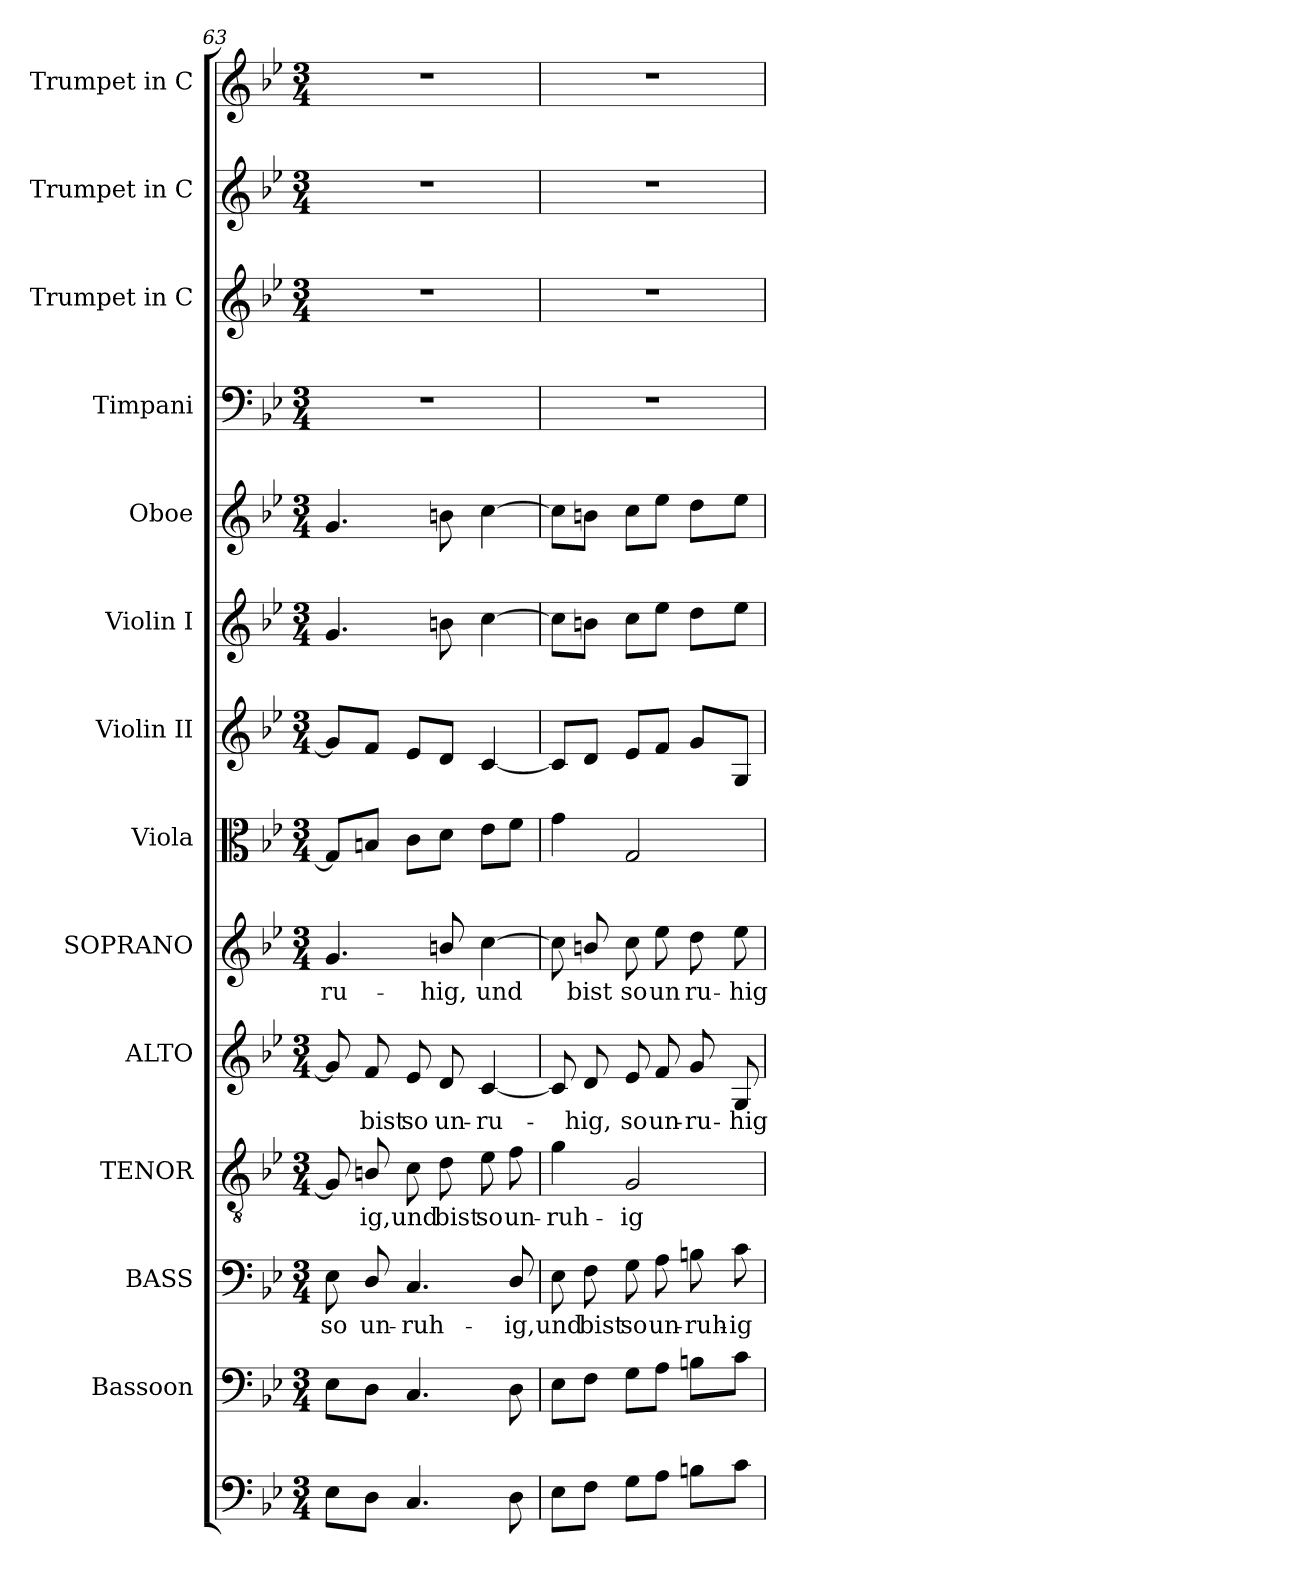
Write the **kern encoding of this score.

**kern	**kern	**kern	**text	**kern	**text	**kern	**text	**kern	**text	**kern	**kern	**kern	**kern	**kern	**kern	**kern	**kern
*part14	*part13	*part12	*part12	*part11	*part11	*part10	*part10	*part9	*part9	*part8	*part7	*part6	*part5	*part4	*part3	*part2	*part1
*staff14	*staff13	*staff12	*staff12	*staff11	*staff11	*staff10	*staff10	*staff9	*staff9	*staff8	*staff7	*staff6	*staff5	*staff4	*staff3	*staff2	*staff1
*	*I"Bassoon	*I"BASS	*	*I"TENOR	*	*I"ALTO	*	*I"SOPRANO	*	*I"Viola	*I"Violin II	*I"Violin I	*I"Oboe	*I"Timpani	*I"Trumpet in C	*I"Trumpet in C	*I"Trumpet in C
*	*	*	*	*	*	*I'Alto	*	*I'Soprano	*	*I'Viola	*I'Violin II	*I'Violin I	*I'Oboe	*I'Timp.	*	*	*
*clefF4	*clefF4	*clefF4	*	*clefGv2	*	*clefG2	*	*clefG2	*	*clefC3	*clefG2	*clefG2	*clefG2	*clefF4	*clefG2	*clefG2	*clefG2
*	*	*	*	*ITrd7c12	*	*	*	*	*	*	*	*	*	*	*	*	*
*k[b-e-]	*k[b-e-]	*k[b-e-]	*	*k[b-e-]	*	*k[b-e-]	*	*k[b-e-]	*	*k[b-e-]	*k[b-e-]	*k[b-e-]	*k[b-e-]	*k[b-e-]	*k[b-e-]	*k[b-e-]	*k[b-e-]
*B-:	*B-:	*B-:	*	*B-:	*	*B-:	*	*B-:	*	*B-:	*B-:	*B-:	*B-:	*B-:	*B-:	*B-:	*B-:
*M3/4	*M3/4	*M3/4	*	*M3/4	*	*M3/4	*	*M3/4	*	*M3/4	*M3/4	*M3/4	*M3/4	*M3/4	*M3/4	*M3/4	*M3/4
=63	=63	=63	=63	=63	=63	=63	=63	=63	=63	=63	=63	=63	=63	=63	=63	=63	=63
!	!	!	!LO:LY:b:color=#000000	!	!	!	!	!	!	!	!	!	!	!	!	!	!
!	!	!	!	!	!	!	!	!	!LO:LY:b:color=#000000	!	!	!	!	!LO:N:vis=1	!LO:N:vis=1	!LO:N:vis=1	!LO:N:vis=1
8E-i\L	8E-i\L	8E-i\	so	8GGi/]	.	8gi/]	.	4.gi/	-ru-	8Gi/L]	8gi/L]	4.gi/	4.gi/	2.r	2.r	2.r	2.r
!	!	!	!LO:LY:b:color=#000000	!	!	!	!	!	!	!	!	!	!	!	!	!	!
!	!	!	!	!	!LO:LY:b:color=#000000	!	!	!	!	!	!	!	!	!	!	!	!
!	!	!	!	!	!	!	!LO:LY:b:color=#000000	!	!	!	!	!	!	!	!	!	!
8Di\J	8Di\J	8Di/	un-	8BBni/	-ig,	8fi/	bist	.	.	8Bni/J	8fi/J	.	.	.	.	.	.
!	!	!	!LO:LY:b:color=#000000	!	!	!	!	!	!	!	!	!	!	!	!	!	!
!	!	!	!	!	!LO:LY:b:color=#000000	!	!	!	!	!	!	!	!	!	!	!	!
!	!	!	!	!	!	!	!LO:LY:b:color=#000000	!	!	!	!	!	!	!	!	!	!
4.Ci/	4.Ci/	4.Ci/	-ruh-	8Ci\	und	8e-i/	so	.	.	8ci\L	8e-i/L	.	.	.	.	.	.
!	!	!	!	!	!LO:LY:b:color=#000000	!	!	!	!	!	!	!	!	!	!	!	!
!	!	!	!	!	!	!	!LO:LY:b:color=#000000	!	!	!	!	!	!	!	!	!	!
!	!	!	!	!	!	!	!	!	!LO:LY:b:color=#000000	!	!	!	!	!	!	!	!
.	.	.	.	8Di\	bist	8di/	un-	8bni/	-hig,	8di\J	8di/J	8bni\	8bni\	.	.	.	.
!	!	!	!	!	!LO:LY:b:color=#000000	!	!	!	!	!	!	!	!	!	!	!	!
!	!	!	!	!	!	!	!LO:LY:b:color=#000000	!	!	!	!	!	!	!	!	!	!
!	!	!	!	!	!	!	!	!	!LO:LY:b:color=#000000	!	!	!	!	!	!	!	!
.	.	.	.	8E-i\	so	[4ci/	-ru-	[4cci\	und	8e-i\L	[4ci/	[4cci\	[4cci\	.	.	.	.
!	!	!	!LO:LY:b:color=#000000	!	!	!	!	!	!	!	!	!	!	!	!	!	!
!	!	!	!	!	!LO:LY:b:color=#000000	!	!	!	!	!	!	!	!	!	!	!	!
8Di\	8Di\	8Di/	-ig,	8Fi\	un-	.	.	.	.	8fi\J	.	.	.	.	.	.	.
!!LO:LB:g=z
=64	=64	=64	=64	=64	=64	=64	=64	=64	=64	=64	=64	=64	=64	=64	=64	=64	=64
!	!	!	!LO:LY:b:color=#000000	!	!	!	!	!	!	!	!	!	!	!	!	!	!
!	!	!	!	!	!LO:LY:b:color=#000000	!	!	!	!	!	!	!	!	!LO:N:vis=1	!LO:N:vis=1	!LO:N:vis=1	!LO:N:vis=1
8E-i\L	8E-i\L	8E-i\	und	4Gi\	-ruh-	8ci/]	.	8cci\]	.	4gi\	8ci/L]	8cci\L]	8cci\L]	2.r	2.r	2.r	2.r
!	!	!	!LO:LY:b:color=#000000	!	!	!	!	!	!	!	!	!	!	!	!	!	!
!	!	!	!	!	!	!	!LO:LY:b:color=#000000	!	!	!	!	!	!	!	!	!	!
!	!	!	!	!	!	!	!	!	!LO:LY:b:color=#000000	!	!	!	!	!	!	!	!
8Fi\J	8Fi\J	8Fi\	bist	.	.	8di/	-hig,	8bni/	bist	.	8di/J	8bni\J	8bni\J	.	.	.	.
!	!	!	!LO:LY:b:color=#000000	!	!	!	!	!	!	!	!	!	!	!	!	!	!
!	!	!	!	!	!LO:LY:b:color=#000000	!	!	!	!	!	!	!	!	!	!	!	!
!	!	!	!	!	!	!	!LO:LY:b:color=#000000	!	!	!	!	!	!	!	!	!	!
!	!	!	!	!	!	!	!	!	!LO:LY:b:color=#000000	!	!	!	!	!	!	!	!
8Gi\L	8Gi\L	8Gi\	so	2GGi/	-ig	8e-i/	so	8cci\	so	2Gi/	8e-i/L	8cci\L	8cci\L	.	.	.	.
!	!	!	!LO:LY:b:color=#000000	!	!	!	!	!	!	!	!	!	!	!	!	!	!
!	!	!	!	!	!	!	!LO:LY:b:color=#000000	!	!	!	!	!	!	!	!	!	!
!	!	!	!	!	!	!	!	!	!LO:LY:b:color=#000000	!	!	!	!	!	!	!	!
8Ai\J	8Ai\J	8Ai\	un-	.	.	8fi/	un-	8ee-i\	un	.	8fi/J	8ee-i\J	8ee-i\J	.	.	.	.
!	!	!	!LO:LY:b:color=#000000	!	!	!	!	!	!	!	!	!	!	!	!	!	!
!	!	!	!	!	!	!	!LO:LY:b:color=#000000	!	!	!	!	!	!	!	!	!	!
!	!	!	!	!	!	!	!	!	!LO:LY:b:color=#000000	!	!	!	!	!	!	!	!
8Bni\L	8Bni\L	8Bni\	-ruh-	.	.	8gi/	-ru-	8ddi\	ru-	.	8gi/L	8ddi\L	8ddi\L	.	.	.	.
!	!	!	!LO:LY:b:color=#000000	!	!	!	!	!	!	!	!	!	!	!	!	!	!
!	!	!	!	!	!	!	!LO:LY:b:color=#000000	!	!	!	!	!	!	!	!	!	!
!	!	!	!	!	!	!	!	!	!LO:LY:b:color=#000000	!	!	!	!	!	!	!	!
8ci\J	8ci\J	8ci\	-ig	.	.	8Gi/	-hig	8ee-i\	-hig	.	8Gi/J	8ee-i\J	8ee-i\J	.	.	.	.
=	=	=	=	=	=	=	=	=	=	=	=	=	=	=	=	=	=
*-	*-	*-	*-	*-	*-	*-	*-	*-	*-	*-	*-	*-	*-	*-	*-	*-	*-
